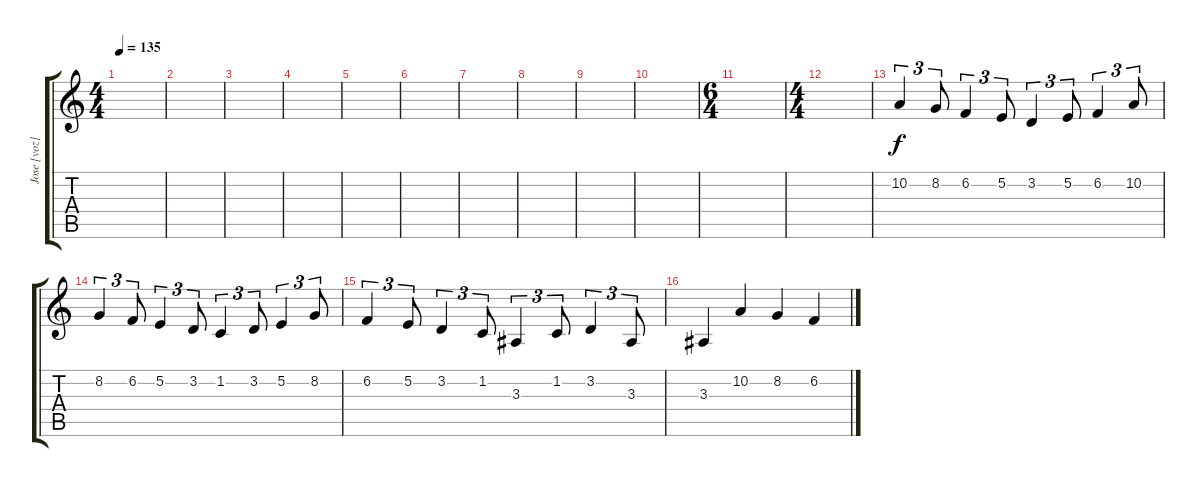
\track ("Jose [voz]" "Jose [voz]") {instrument pad7halo}
\staff {score tabs}
\tuning (E4 B3 G3 D3 A2 E2) {hide}
\ts (4 4)
\tempo 135
\clef g2
\ks c
|
|
|
|
|
|
|
|
|
|
\ts (6 4)
|
\ts (4 4)
|
10.2.4{tu (3 2)} 8.2.8{tu (3 2)} 6.2.4{tu (3 2)} 5.2.8{tu (3 2)} 3.2.4{tu (3 2)} 5.2.8{tu (3 2)} 6.2.4{tu (3 2)} 10.2.8{tu (3 2)} |
8.2.4{tu (3 2)} 6.2.8{tu (3 2)} 5.2.4{tu (3 2)} 3.2.8{tu (3 2)} 1.2.4{tu (3 2)} 3.2.8{tu (3 2)} 5.2.4{tu (3 2)} 8.2.8{tu (3 2)} |
6.2.4{tu (3 2)} 5.2.8{tu (3 2)} 3.2.4{tu (3 2)} 1.2.8{tu (3 2)} 3.3.4{tu (3 2)} 1.2.8{tu (3 2)} 3.2.4{tu (3 2)} 3.3.8{tu (3 2)} |
3.3.4 10.2.4 8.2.4 6.2.4
